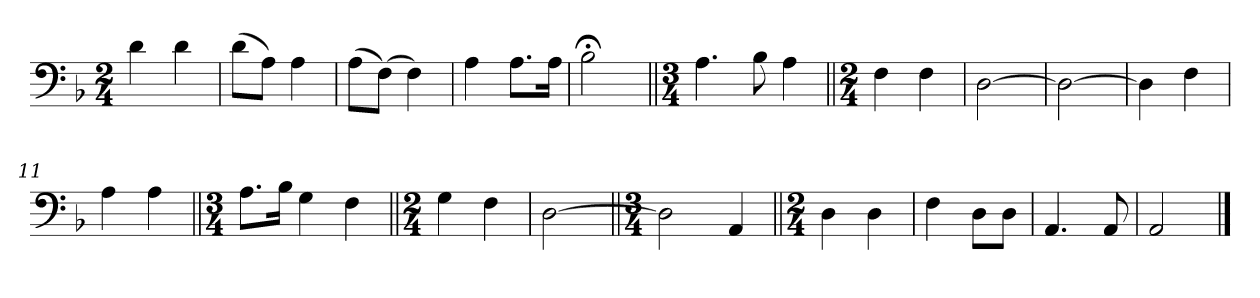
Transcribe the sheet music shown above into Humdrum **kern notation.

**kern
*part1
*staff1
*clefF4
*k[b-]
*M2/4
=1
4d\
4d\
=2
(8d\L
8A\J)
4A\
=3
(8A\L
(8F\J)
4F\)
=4
4A\
8.A\L
16A\Jk
=5
2B-;<\
=6||
*M3/4
4.A\
8B-\
4A\
=7||
*M2/4
4F\
4F\
=8
[2D\
=9
2D\_
=10
4D\]
4F\
=11
4A\
4A\
=12||
*M3/4
8.A\L
16B-\Jk
4G\
4F\
=13||
*M2/4
4G\
4F\
=14
[2D\
=15||
*M3/4
2D\]
4AA/
=16||
*M2/4
4D\
4D\
=17
4F\
8D\L
8D\J
=18
4.AA/
8AA/
=19
2AA/
==
*-
